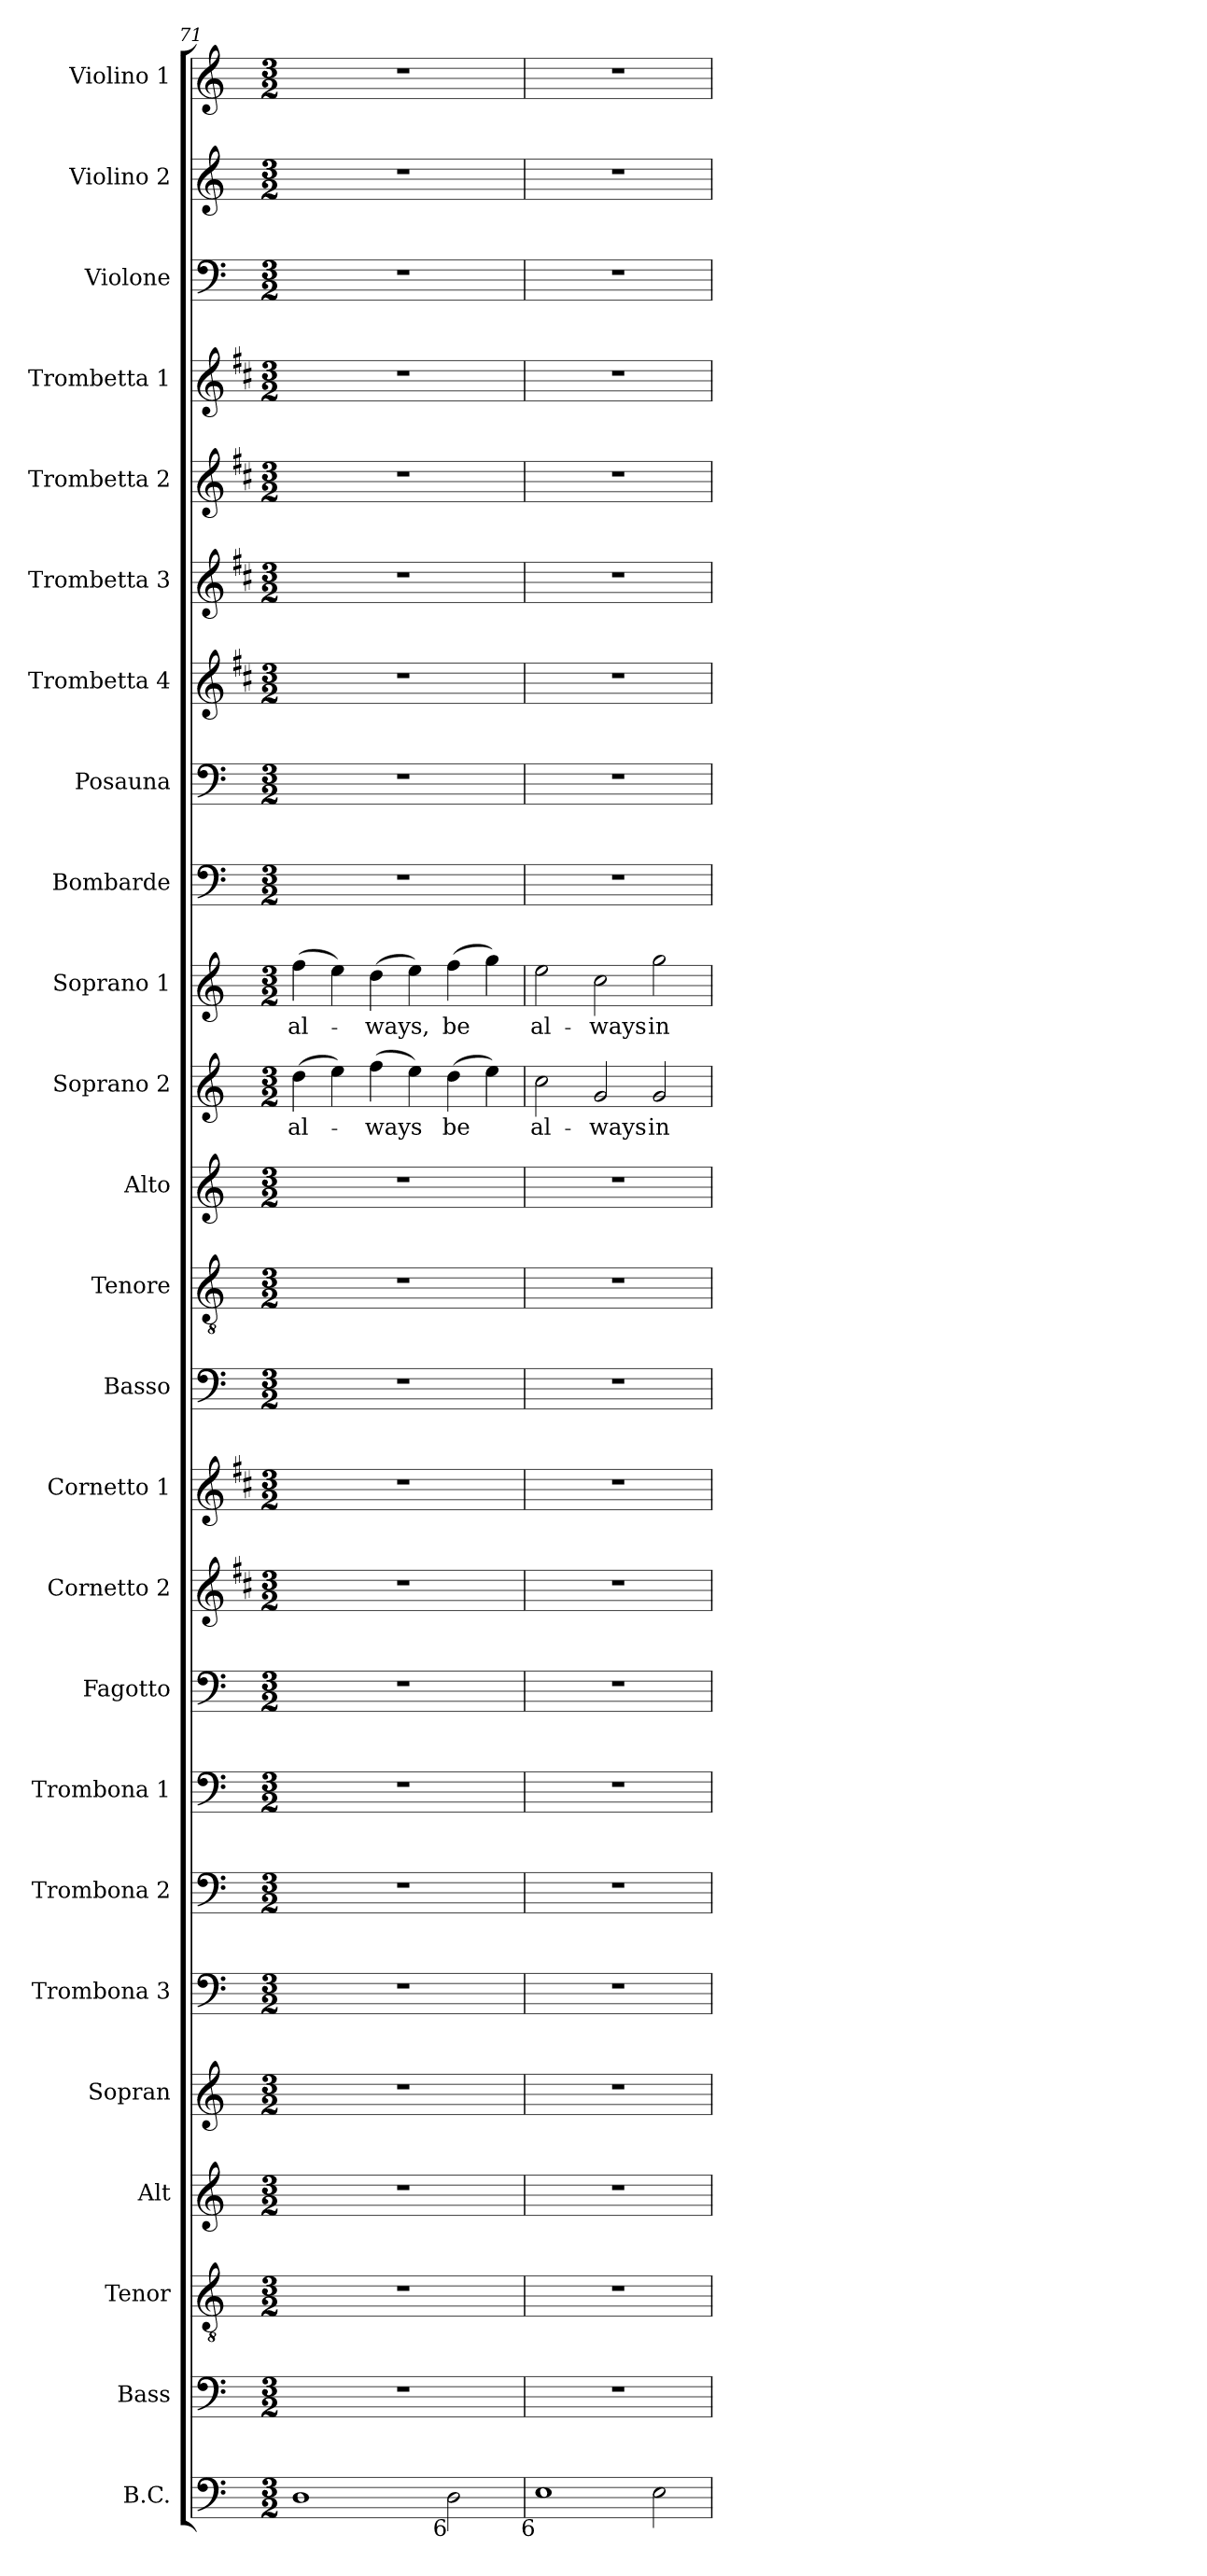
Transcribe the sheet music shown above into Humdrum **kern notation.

**kern	**kern	**kern	**kern	**kern	**kern	**kern	**kern	**kern	**kern	**kern	**kern	**kern	**kern	**kern	**text	**kern	**text	**kern	**kern	**kern	**kern	**kern	**kern	**kern	**kern	**kern
*part25	*part24	*part23	*part22	*part21	*part20	*part19	*part18	*part17	*part16	*part15	*part14	*part13	*part12	*part11	*part11	*part10	*part10	*part9	*part8	*part7	*part6	*part5	*part4	*part3	*part2	*part1
*staff25	*staff24	*staff23	*staff22	*staff21	*staff20	*staff19	*staff18	*staff17	*staff16	*staff15	*staff14	*staff13	*staff12	*staff11	*staff11	*staff10	*staff10	*staff9	*staff8	*staff7	*staff6	*staff5	*staff4	*staff3	*staff2	*staff1
*I"B.C.	*I"Bass	*I"Tenor	*I"Alt	*I"Sopran	*I"Trombona 3	*I"Trombona 2	*I"Trombona 1	*I"Fagotto	*I"Cornetto 2	*I"Cornetto 1	*I"Basso	*I"Tenore	*I"Alto	*I"Soprano 2	*	*I"Soprano 1	*	*I"Bombarde	*I"Posauna	*I"Trombetta 4	*I"Trombetta 3	*I"Trombetta 2	*I"Trombetta 1	*I"Violone	*I"Violino 2	*I"Violino 1
*I'B.C.	*I'B.	*I'T.	*I'A.	*I'S.	*I'Tbn. 2	*I'Tbn. 2	*I'Tbn. 1	*I'Fag.	*I'Cor. 2	*I'Cor. 1	*I'B.	*I'T.	*I'A.	*I'S.	*	*I'S.	*	*	*	*	*	*	*	*	*I'Vl. 2	*I'Vl. 1
*clefF4	*clefF4	*clefGv2	*clefG2	*clefG2	*clefF4	*clefF4	*clefF4	*clefF4	*clefG2	*clefG2	*clefF4	*clefGv2	*clefG2	*clefG2	*	*clefG2	*	*clefF4	*clefF4	*clefG2	*clefG2	*clefG2	*clefG2	*clefF4	*clefG2	*clefG2
*	*	*ITrd7c12	*	*	*	*	*	*	*ITrd1c2	*ITrd1c2	*	*ITrd7c12	*	*	*	*	*	*	*	*ITrd1c2	*ITrd1c2	*ITrd1c2	*ITrd1c2	*	*	*
*k[]	*k[]	*k[]	*k[]	*k[]	*k[]	*k[]	*k[]	*k[]	*k[]	*k[]	*k[]	*k[]	*k[]	*k[]	*	*k[]	*	*k[]	*k[]	*k[]	*k[]	*k[]	*k[]	*k[]	*k[]	*k[]
*C:	*C:	*C:	*C:	*C:	*C:	*C:	*C:	*C:	*C:	*C:	*C:	*C:	*C:	*C:	*	*C:	*	*C:	*C:	*C:	*C:	*C:	*C:	*C:	*C:	*C:
*M3/2	*M3/2	*M3/2	*M3/2	*M3/2	*M3/2	*M3/2	*M3/2	*M3/2	*M3/2	*M3/2	*M3/2	*M3/2	*M3/2	*M3/2	*	*M3/2	*	*M3/2	*M3/2	*M3/2	*M3/2	*M3/2	*M3/2	*M3/2	*M3/2	*M3/2
=71	=71	=71	=71	=71	=71	=71	=71	=71	=71	=71	=71	=71	=71	=71	=71	=71	=71	=71	=71	=71	=71	=71	=71	=71	=71	=71
!	!LO:N:vis=1	!LO:N:vis=1	!LO:N:vis=1	!LO:N:vis=1	!LO:N:vis=1	!LO:N:vis=1	!LO:N:vis=1	!LO:N:vis=1	!LO:N:vis=1	!LO:N:vis=1	!LO:N:vis=1	!LO:N:vis=1	!LO:N:vis=1	!	!	!	!	!	!	!	!	!	!	!	!	!
!	!	!	!	!	!	!	!	!	!	!	!	!	!	!	!LO:LY:b:color=#000000	!	!	!	!	!	!	!	!	!	!	!
!	!	!	!	!	!	!	!	!	!	!	!	!	!	!	!	!	!LO:LY:b:color=#000000	!LO:N:vis=1	!LO:N:vis=1	!LO:N:vis=1	!LO:N:vis=1	!LO:N:vis=1	!LO:N:vis=1	!LO:N:vis=1	!LO:N:vis=1	!LO:N:vis=1
1Di	1.r	1.r	1.r	1.r	1.r	1.r	1.r	1.r	1.r	1.r	1.r	1.r	1.r	(4ddi\	al-	(4ffi\	al-	1.r	1.r	1.r	1.r	1.r	1.r	1.r	1.r	1.r
.	.	.	.	.	.	.	.	.	.	.	.	.	.	4eei\)	.	4eei\)	.	.	.	.	.	.	.	.	.	.
!	!	!	!	!	!	!	!	!	!	!	!	!	!	!	!LO:LY:b:color=#000000	!	!	!	!	!	!	!	!	!	!	!
!	!	!	!	!	!	!	!	!	!	!	!	!	!	!	!	!	!LO:LY:b:color=#000000	!	!	!	!	!	!	!	!	!
.	.	.	.	.	.	.	.	.	.	.	.	.	.	(4ffi\	-ways	(4ddi\	-ways,	.	.	.	.	.	.	.	.	.
.	.	.	.	.	.	.	.	.	.	.	.	.	.	4eei\)	.	4eei\)	.	.	.	.	.	.	.	.	.	.
!	!	!	!	!	!	!	!	!	!	!	!	!	!	!	!LO:LY:b:color=#000000	!	!	!	!	!	!	!	!	!	!	!
!LO:TX:b:rj:t=6	!	!	!	!	!	!	!	!	!	!	!	!	!	!	!	!	!	!	!	!	!	!	!	!	!	!
!	!	!	!	!	!	!	!	!	!	!	!	!	!	!	!	!	!LO:LY:b:color=#000000	!	!	!	!	!	!	!	!	!
2Di\	.	.	.	.	.	.	.	.	.	.	.	.	.	(4ddi\	be	(4ffi\	be	.	.	.	.	.	.	.	.	.
.	.	.	.	.	.	.	.	.	.	.	.	.	.	4eei\)	.	4ggi\)	.	.	.	.	.	.	.	.	.	.
=72	=72	=72	=72	=72	=72	=72	=72	=72	=72	=72	=72	=72	=72	=72	=72	=72	=72	=72	=72	=72	=72	=72	=72	=72	=72	=72
!	!LO:N:vis=1	!LO:N:vis=1	!LO:N:vis=1	!LO:N:vis=1	!LO:N:vis=1	!LO:N:vis=1	!LO:N:vis=1	!LO:N:vis=1	!LO:N:vis=1	!LO:N:vis=1	!LO:N:vis=1	!LO:N:vis=1	!LO:N:vis=1	!	!	!	!	!	!	!	!	!	!	!	!	!
!	!	!	!	!	!	!	!	!	!	!	!	!	!	!	!LO:LY:b:color=#000000	!	!	!	!	!	!	!	!	!	!	!
!LO:TX:b:rj:t=6	!	!	!	!	!	!	!	!	!	!	!	!	!	!	!	!	!	!	!	!	!	!	!	!	!	!
!	!	!	!	!	!	!	!	!	!	!	!	!	!	!	!	!	!LO:LY:b:color=#000000	!LO:N:vis=1	!LO:N:vis=1	!LO:N:vis=1	!LO:N:vis=1	!LO:N:vis=1	!LO:N:vis=1	!LO:N:vis=1	!LO:N:vis=1	!LO:N:vis=1
1Ei	1.r	1.r	1.r	1.r	1.r	1.r	1.r	1.r	1.r	1.r	1.r	1.r	1.r	2cci\	al-	2eei\	al-	1.r	1.r	1.r	1.r	1.r	1.r	1.r	1.r	1.r
!	!	!	!	!	!	!	!	!	!	!	!	!	!	!	!LO:LY:b:color=#000000	!	!	!	!	!	!	!	!	!	!	!
!	!	!	!	!	!	!	!	!	!	!	!	!	!	!	!	!	!LO:LY:b:color=#000000	!	!	!	!	!	!	!	!	!
.	.	.	.	.	.	.	.	.	.	.	.	.	.	2gi/	-ways	2cci\	-ways	.	.	.	.	.	.	.	.	.
!	!	!	!	!	!	!	!	!	!	!	!	!	!	!	!LO:LY:b:color=#000000	!	!	!	!	!	!	!	!	!	!	!
!	!	!	!	!	!	!	!	!	!	!	!	!	!	!	!	!	!LO:LY:b:color=#000000	!	!	!	!	!	!	!	!	!
2Ei\	.	.	.	.	.	.	.	.	.	.	.	.	.	2gi/	in	2ggi\	in	.	.	.	.	.	.	.	.	.
=	=	=	=	=	=	=	=	=	=	=	=	=	=	=	=	=	=	=	=	=	=	=	=	=	=	=
*-	*-	*-	*-	*-	*-	*-	*-	*-	*-	*-	*-	*-	*-	*-	*-	*-	*-	*-	*-	*-	*-	*-	*-	*-	*-	*-
